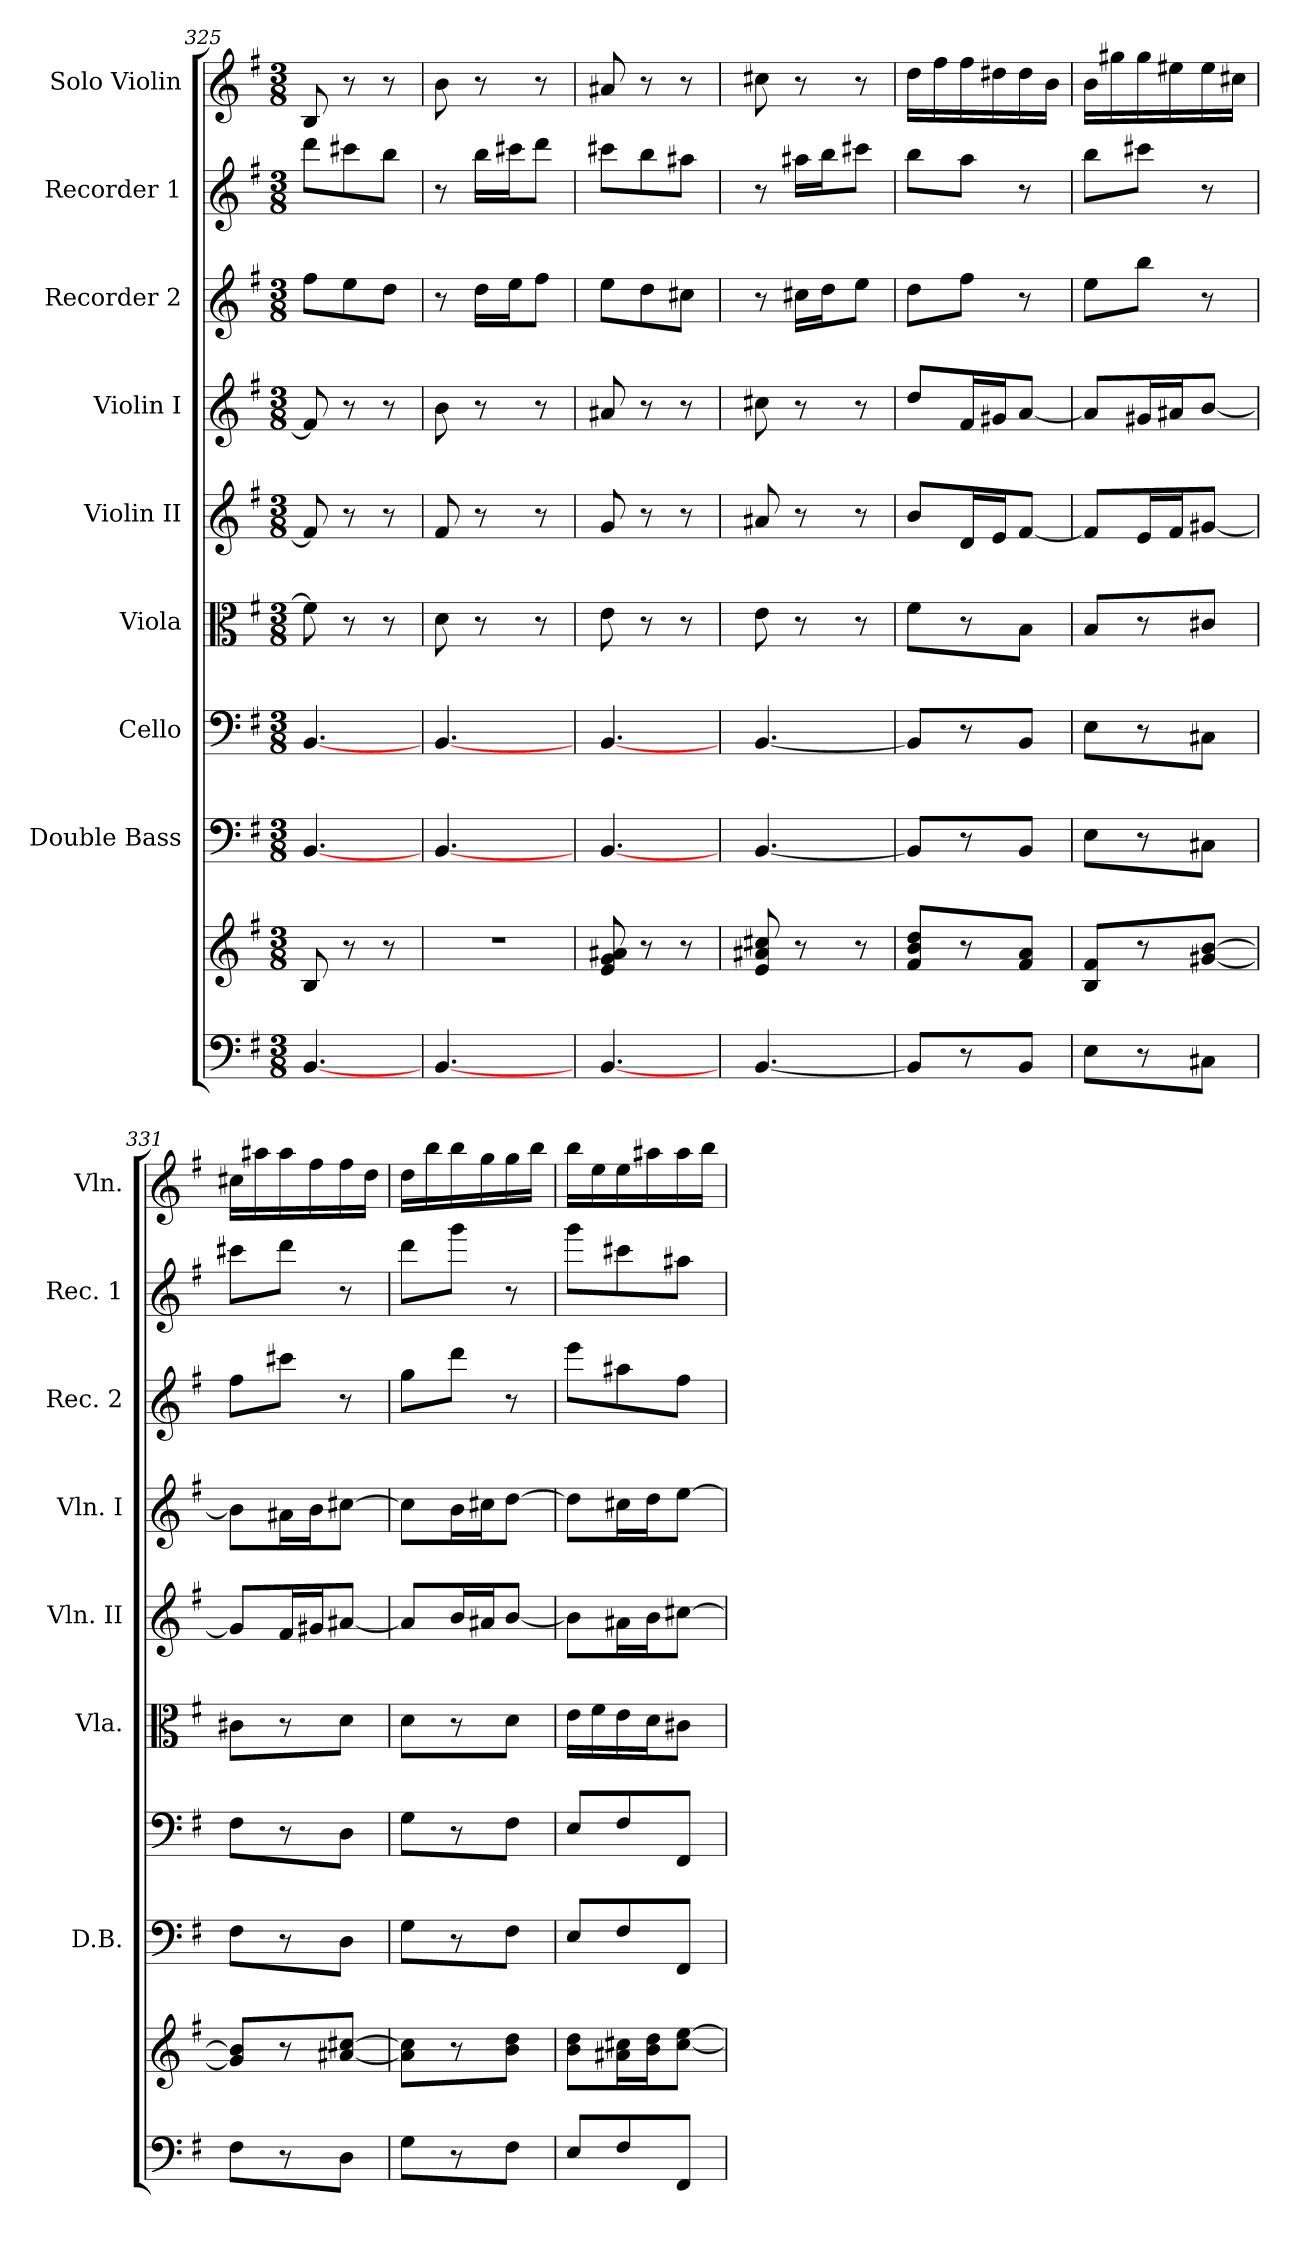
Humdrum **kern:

**kern	**kern	**kern	**kern	**kern	**kern	**kern	**kern	**kern	**kern
*part9	*part9	*part8	*part7	*part6	*part5	*part4	*part3	*part2	*part1
*staff10	*staff9	*staff8	*staff7	*staff6	*staff5	*staff4	*staff3	*staff2	*staff1
*	*	*I"Double Bass	*I"Cello	*I"Viola	*I"Violin II	*I"Violin I	*I"Recorder 2	*I"Recorder 1	*I"Solo Violin
*	*	*I'D.B.	*	*I'Vla.	*I'Vln. II	*I'Vln. I	*I'Rec. 2	*I'Rec. 1	*I'Vln.
*clefF4	*clefG2	*clefF4	*clefF4	*clefC3	*clefG2	*clefG2	*clefG2	*clefG2	*clefG2
*	*	*ITrd7c12	*	*	*	*	*	*	*
*k[f#]	*k[f#]	*k[f#]	*k[f#]	*k[f#]	*k[f#]	*k[f#]	*k[f#]	*k[f#]	*k[f#]
*G:	*G:	*G:	*G:	*G:	*G:	*G:	*G:	*G:	*G:
*M3/8	*M3/8	*M3/8	*M3/8	*M3/8	*M3/8	*M3/8	*M3/8	*M3/8	*M3/8
=325	=325	=325	=325	=325	=325	=325	=325	=325	=325
[4.BB/	8B/	[4.BBB/	[4.BB/	8f#\]	8f#/]	8f#/]	8ff#\L	8ddd\L	8B/
.	8r	.	.	8r	8r	8r	8ee\	8ccc#\	8r
.	8r	.	.	8r	8r	8r	8dd\J	8bb\J	8r
=326	=326	=326	=326	=326	=326	=326	=326	=326	=326
[4.BB/	4.r	[4.BBB/	[4.BB/	8d\	8f#/	8b\	8r	8r	8b\
.	.	.	.	8r	8r	8r	16dd\LL	16bb\LL	8r
.	.	.	.	.	.	.	16ee\J	16ccc#\J	.
.	.	.	.	8r	8r	8r	8ff#\J	8ddd\J	8r
=327	=327	=327	=327	=327	=327	=327	=327	=327	=327
[4.BB/	8e/ 8g/ 8a#/	[4.BBB/	[4.BB/	8e\	8g/	8a#/	8ee\L	8ccc#\L	8a#/
.	8r	.	.	8r	8r	8r	8dd\	8bb\	8r
.	8r	.	.	8r	8r	8r	8cc#\J	8aa#\J	8r
=328	=328	=328	=328	=328	=328	=328	=328	=328	=328
[4.BB/	8e/ 8a#/ 8cc#/	[4.BBB/	[4.BB/	8e\	8a#/	8cc#\	8r	8r	8cc#\
.	8r	.	.	8r	8r	8r	16cc#\LL	16aa#\LL	8r
.	.	.	.	.	.	.	16dd\J	16bb\J	.
.	8r	.	.	8r	8r	8r	8ee\J	8ccc#\J	8r
=329	=329	=329	=329	=329	=329	=329	=329	=329	=329
8BB/L]	8f#/ 8b/ 8dd/L	8BBB/L]	8BB/L]	8f#\L	8b/L	8dd/L	8dd\L	8bb\L	16dd\LL
.	.	.	.	.	.	.	.	.	16ff#\
8r	8r	8r	8r	8r	16d/L	16f#/L	8ff#\J	8aa\J	16ff#\
.	.	.	.	.	16e/J	16g#/J	.	.	16dd#\
8BB/J	8f#/ 8a/J	8BBB/J	8BB/J	8B\J	[8f#/J	[8a/J	8r	8r	16dd#\
.	.	.	.	.	.	.	.	.	16b\JJ
=330	=330	=330	=330	=330	=330	=330	=330	=330	=330
8E\L	8B/ 8f#/L	8EE\L	8E\L	8B/L	8f#/L]	8a/L]	8ee\L	8bb\L	16b\LL
.	.	.	.	.	.	.	.	.	16gg#\
8r	8r	8r	8r	8r	16e/L	16g#/L	8bb\J	8ccc#\J	16gg#\
.	.	.	.	.	16f#/J	16a#/J	.	.	16ee#\
8C#\J	[8g#/ [8b/J	8CC#\J	8C#\J	8c#/J	[8g#/J	[8b/J	8r	8r	16ee#\
.	.	.	.	.	.	.	.	.	16cc#\JJ
=331	=331	=331	=331	=331	=331	=331	=331	=331	=331
8F#\L	8g#]/ 8b]/L	8FF#\L	8F#\L	8c#\L	8g#/L]	8b\L]	8ff#\L	8ccc#\L	16cc#\LL
.	.	.	.	.	.	.	.	.	16aa#\
8r	8r	8r	8r	8r	16f#/L	16a#\L	8ccc#\J	8ddd\J	16aa#\
.	.	.	.	.	16g#/J	16b\J	.	.	16ff#\
8D\J	[8a#/ [8cc#/J	8DD\J	8D\J	8d\J	[8a#/J	[8cc#\J	8r	8r	16ff#\
.	.	.	.	.	.	.	.	.	16dd\JJ
!!LO:PB:g=z
=332	=332	=332	=332	=332	=332	=332	=332	=332	=332
8G\L	8a#]\ 8cc#]\L	8GG\L	8G\L	8d\L	8a#/L]	8cc#\L]	8gg\L	8ddd\L	16dd\LL
.	.	.	.	.	.	.	.	.	16bb\
8r	8r	8r	8r	8r	16b/L	16b\L	8ddd\J	8ggg\J	16bb\
.	.	.	.	.	16a#/J	16cc#\J	.	.	16gg\
8F#\J	8b\ 8dd\J	8FF#\J	8F#\J	8d\J	[8b/J	[8dd\J	8r	8r	16gg\
.	.	.	.	.	.	.	.	.	16bb\JJ
=333	=333	=333	=333	=333	=333	=333	=333	=333	=333
8E/L	8b\ 8dd\L	8EE/L	8E/L	16e\LL	8b\L]	8dd\L]	8eee\L	8ggg\L	16bb\LL
.	.	.	.	16f#\	.	.	.	.	16ee\
8F#/	16a#\ 16cc#\L	8FF#/	8F#/	16e\	16a#\L	16cc#\L	8aa#\	8ccc#\	16ee\
.	16b\ 16dd\J	.	.	16d\J	16b\J	16dd\J	.	.	16aa#\
8FF#/J	[8cc#\ [8ee\J	8FFF#/J	8FF#/J	8c#\J	[8cc#\J	[8ee\J	8ff#\J	8aa#\J	16aa#\
.	.	.	.	.	.	.	.	.	16bb\JJ
=	=	=	=	=	=	=	=	=	=
*-	*-	*-	*-	*-	*-	*-	*-	*-	*-
